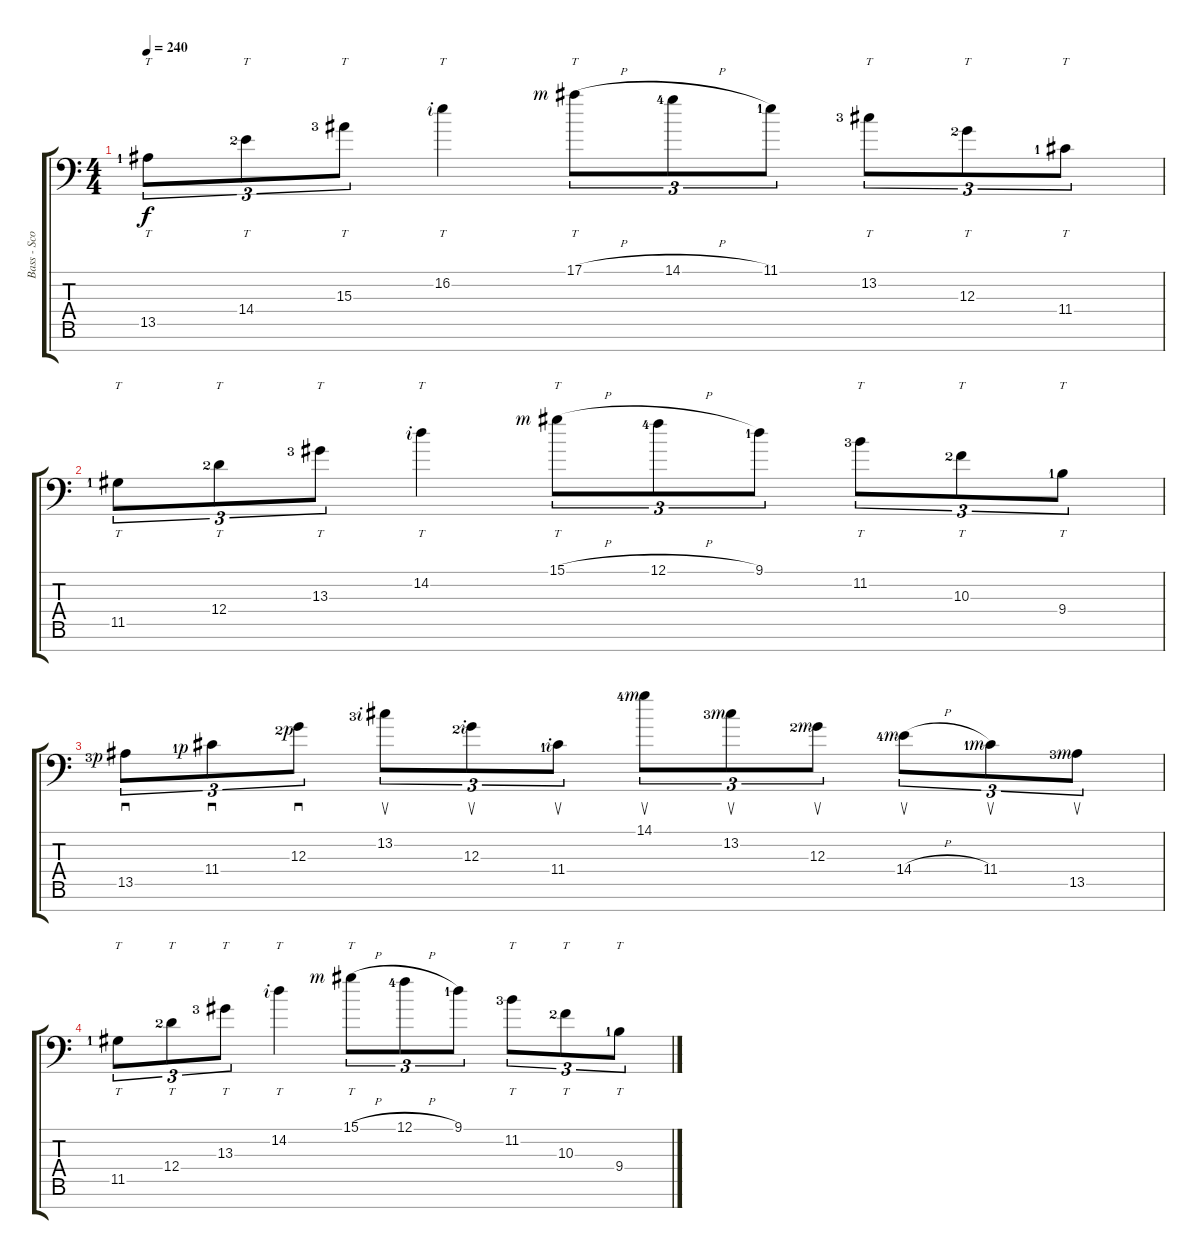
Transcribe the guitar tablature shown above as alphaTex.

\track ("Bass - Scott Plummer" "Bass - Sco") {instrument electricbassfinger}
\staff {score tabs}
\tuning (F3 C3 G2 D2 A1 E1 B0) {hide}
\ts (4 4)
\tempo 240
\clef f4
\ks c
13.5{lf 2}.8{tt tu (3 2) dy f} 14.4{lf 3}.8{tt tu (3 2)} 15.3{lf 4}.8{tt tu (3 2)} 16.2{rf 2}.4{tt} 17.1{h rf 3}.8{tt tu (3 2)} 14.1{h lf 5}.8{tu (3 2)} 11.1{lf 2}.8{tu (3 2)} 13.2{lf 4}.8{tt tu (3 2)} 12.3{lf 3}.8{tt tu (3 2)} 11.4{lf 2}.8{tt tu (3 2)} |
11.5{lf 2}.8{tt tu (3 2)} 12.4{lf 3}.8{tt tu (3 2)} 13.3{lf 4}.8{tt tu (3 2)} 14.2{rf 2}.4{tt} 15.1{h rf 3}.8{tt tu (3 2)} 12.1{h lf 5}.8{tu (3 2)} 9.1{lf 2}.8{tu (3 2)} 11.2{lf 4}.8{tt tu (3 2)} 10.3{lf 3}.8{tt tu (3 2)} 9.4{lf 2}.8{tt tu (3 2)} |
13.5{lf 4 rf 1}.8{sd tu (3 2)} 11.4{lf 2 rf 1}.8{sd tu (3 2)} 12.3{lf 3 rf 1}.8{sd tu (3 2)} 13.2{lf 4 rf 2}.8{su tu (3 2)} 12.3{lf 3 rf 2}.8{su tu (3 2)} 11.4{lf 2 rf 2}.8{su tu (3 2)} 14.1{lf 5 rf 3}.8{su tu (3 2)} 13.2{lf 4 rf 3}.8{su tu (3 2)} 12.3{lf 3 rf 3}.8{su tu (3 2)} 14.4{h lf 5 rf 3}.8{su tu (3 2)} 11.4{lf 2 rf 3}.8{su tu (3 2)} 13.5{lf 4 rf 3}.8{su tu (3 2)} |
11.5{lf 2}.8{tt tu (3 2)} 12.4{lf 3}.8{tt tu (3 2)} 13.3{lf 4}.8{tt tu (3 2)} 14.2{rf 2}.4{tt} 15.1{h rf 3}.8{tt tu (3 2)} 12.1{h lf 5}.8{tu (3 2)} 9.1{lf 2}.8{tu (3 2)} 11.2{lf 4}.8{tt tu (3 2)} 10.3{lf 3}.8{tt tu (3 2)} 9.4{lf 2}.8{tt tu (3 2)}
